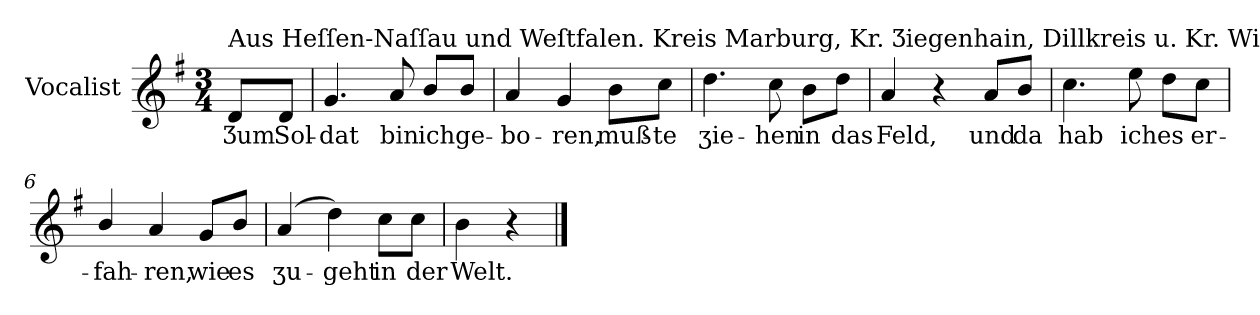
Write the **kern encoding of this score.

**kern	**text
*part1	*part1
*staff1	*staff1
*I"Vocalist	*
*k[f#]	*
*G:	*
*M3/4	*
=	=
!LO:TX:a:t=Aus Heſſen-Naſſau und Weſtfalen. Kreis Marburg, Kr. Ʒiegenhain, Dillkreis u. Kr. Wittgenſtein (Weſtfalen).	!
8dL	Ʒum
8dJ	Sol-
=1	=1
4.g	-dat
8a	bin
8b/L	ich
8b/J	ge-
=2	=2
4a	-bo-
4g	-ren,
8bL	muß-
8ccJ	-te
=3	=3
4.dd	ʒie-
8cc	-hen
8bL	in
8ddJ	das
=4	=4
4a	Feld,
4r	.
8aL	und
8b/J	da
=5	=5
4.cc	hab
8ee	ich
8ddL	es
8ccJ	er-
=6	=6
4b/	-fah-
4a	-ren,
8gL	wie
8b/J	es
=7	=7
(4a	ʒu-
4dd)	-geht
8ccL	in
8ccJ	der
=8	=8
4b	Welt.
4r	.
==	==
*-	*-
